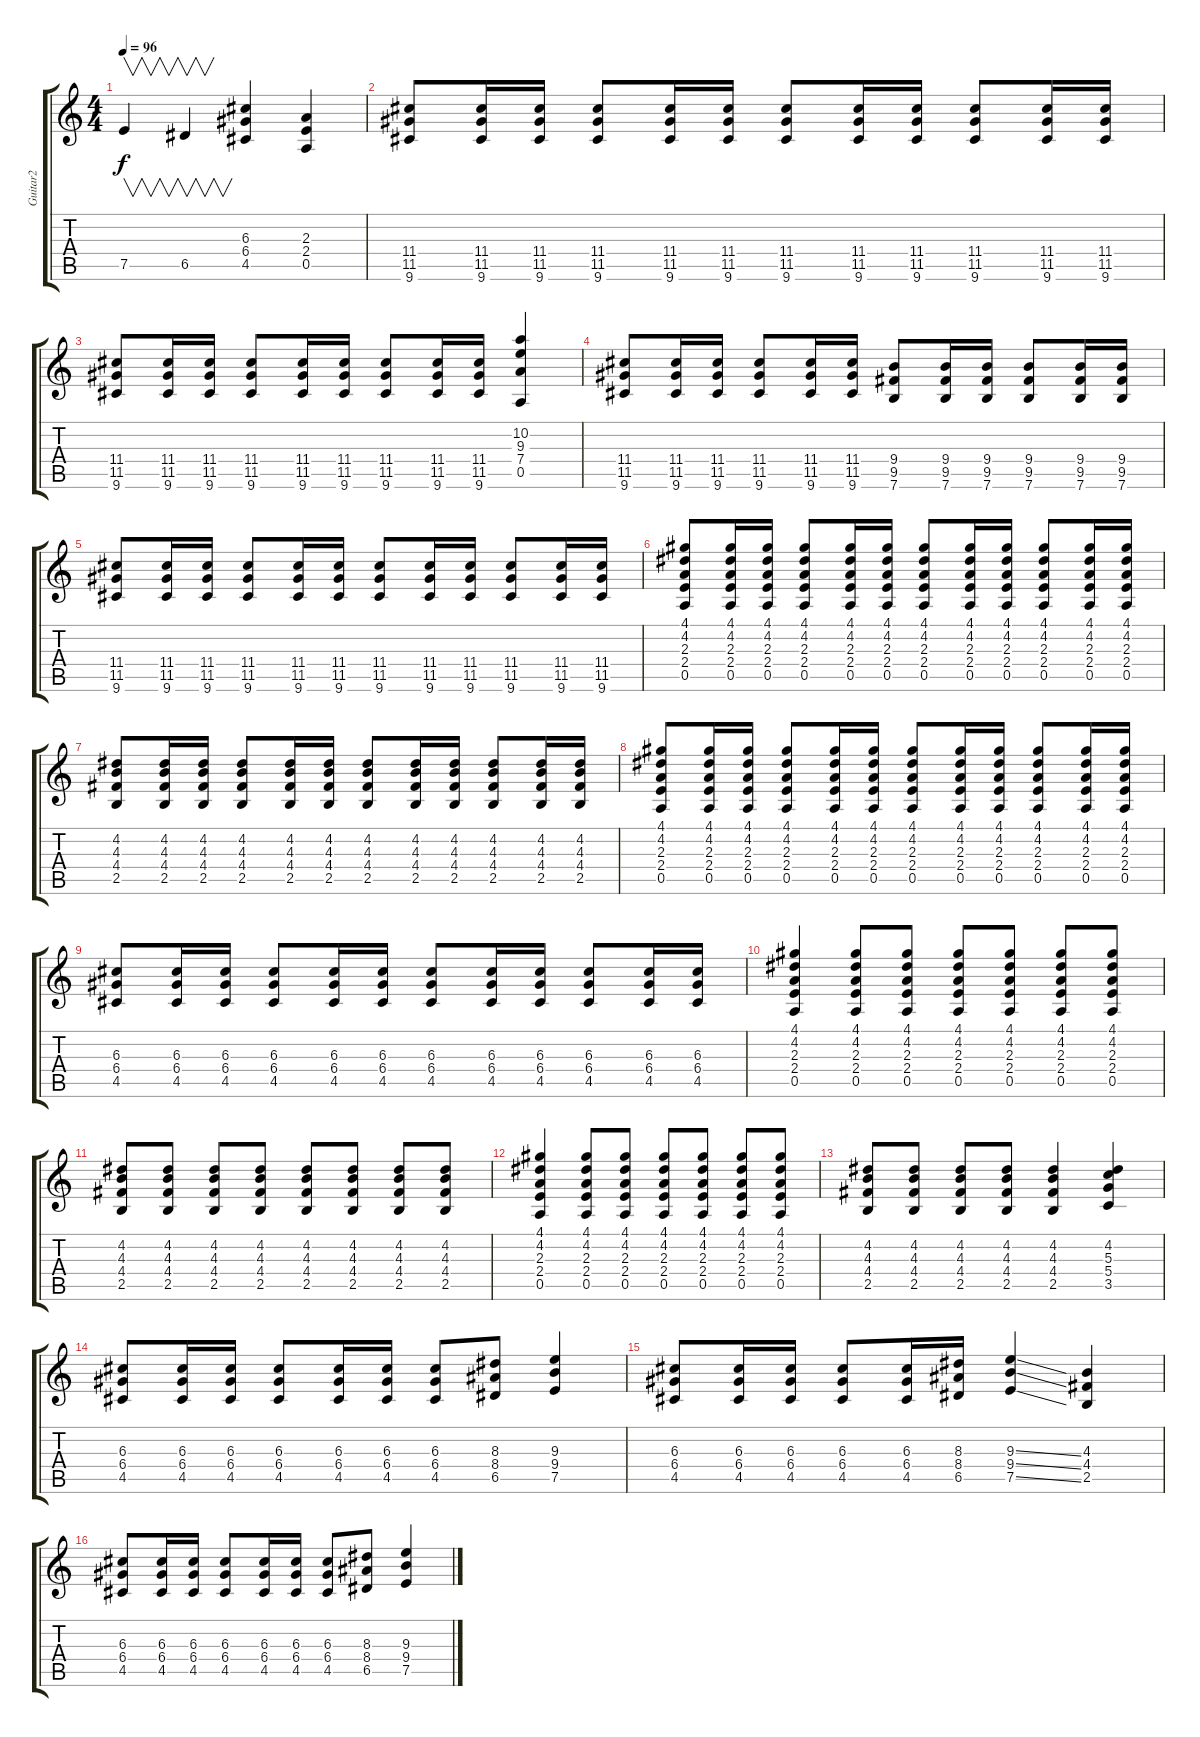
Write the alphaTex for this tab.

\track ("Guitar2" "Guitar2") {instrument distortionguitar}
\staff {score tabs}
\tuning (E4 B3 G3 D3 A2 E2) {hide}
\ts (4 4)
\tempo 96
\clef g2
\ks c
7.5.4{v dy f} 6.5.4{v} (6.3 6.4 4.5).4 (2.3 2.4 0.5).4 |
(11.4 11.5 9.6).8 (11.4 11.5 9.6).16 (11.4 11.5 9.6).16 (11.4 11.5 9.6).8 (11.4 11.5 9.6).16 (11.4 11.5 9.6).16 (11.4 11.5 9.6).8 (11.4 11.5 9.6).16 (11.4 11.5 9.6).16 (11.4 11.5 9.6).8 (11.4 11.5 9.6).16 (11.4 11.5 9.6).16 |
(11.4 11.5 9.6).8 (11.4 11.5 9.6).16 (11.4 11.5 9.6).16 (11.4 11.5 9.6).8 (11.4 11.5 9.6).16 (11.4 11.5 9.6).16 (11.4 11.5 9.6).8 (11.4 11.5 9.6).16 (11.4 11.5 9.6).16 (10.2 9.3 7.4 0.5).4 |
(11.4 11.5 9.6).8 (11.4 11.5 9.6).16 (11.4 11.5 9.6).16 (11.4 11.5 9.6).8 (11.4 11.5 9.6).16 (11.4 11.5 9.6).16 (9.4 9.5 7.6).8 (9.4 9.5 7.6).16 (9.4 9.5 7.6).16 (9.4 9.5 7.6).8 (9.4 9.5 7.6).16 (9.4 9.5 7.6).16 |
(11.4 11.5 9.6).8 (11.4 11.5 9.6).16 (11.4 11.5 9.6).16 (11.4 11.5 9.6).8 (11.4 11.5 9.6).16 (11.4 11.5 9.6).16 (11.4 11.5 9.6).8 (11.4 11.5 9.6).16 (11.4 11.5 9.6).16 (11.4 11.5 9.6).8 (11.4 11.5 9.6).16 (11.4 11.5 9.6).16 |
(4.1 4.2 2.3 2.4 0.5).8 (4.1 4.2 2.3 2.4 0.5).16 (4.1 4.2 2.3 2.4 0.5).16 (4.1 4.2 2.3 2.4 0.5).8 (4.1 4.2 2.3 2.4 0.5).16 (4.1 4.2 2.3 2.4 0.5).16 (4.1 4.2 2.3 2.4 0.5).8 (4.1 4.2 2.3 2.4 0.5).16 (4.1 4.2 2.3 2.4 0.5).16 (4.1 4.2 2.3 2.4 0.5).8 (4.1 4.2 2.3 2.4 0.5).16 (4.1 4.2 2.3 2.4 0.5).16 |
(4.2 4.3 4.4 2.5).8 (4.2 4.3 4.4 2.5).16 (4.2 4.3 4.4 2.5).16 (4.2 4.3 4.4 2.5).8 (4.2 4.3 4.4 2.5).16 (4.2 4.3 4.4 2.5).16 (4.2 4.3 4.4 2.5).8 (4.2 4.3 4.4 2.5).16 (4.2 4.3 4.4 2.5).16 (4.2 4.3 4.4 2.5).8 (4.2 4.3 4.4 2.5).16 (4.2 4.3 4.4 2.5).16 |
(4.1 4.2 2.3 2.4 0.5).8 (4.1 4.2 2.3 2.4 0.5).16 (4.1 4.2 2.3 2.4 0.5).16 (4.1 4.2 2.3 2.4 0.5).8 (4.1 4.2 2.3 2.4 0.5).16 (4.1 4.2 2.3 2.4 0.5).16 (4.1 4.2 2.3 2.4 0.5).8 (4.1 4.2 2.3 2.4 0.5).16 (4.1 4.2 2.3 2.4 0.5).16 (4.1 4.2 2.3 2.4 0.5).8 (4.1 4.2 2.3 2.4 0.5).16 (4.1 4.2 2.3 2.4 0.5).16 |
(6.3 6.4 4.5).8 (6.3 6.4 4.5).16 (6.3 6.4 4.5).16 (6.3 6.4 4.5).8 (6.3 6.4 4.5).16 (6.3 6.4 4.5).16 (6.3 6.4 4.5).8 (6.3 6.4 4.5).16 (6.3 6.4 4.5).16 (6.3 6.4 4.5).8 (6.3 6.4 4.5).16 (6.3 6.4 4.5).16 |
(4.1 4.2 2.3 2.4 0.5).4 (4.1 4.2 2.3 2.4 0.5).8 (4.1 4.2 2.3 2.4 0.5).8 (4.1 4.2 2.3 2.4 0.5).8 (4.1 4.2 2.3 2.4 0.5).8 (4.1 4.2 2.3 2.4 0.5).8 (4.1 4.2 2.3 2.4 0.5).8 |
(4.2 4.3 4.4 2.5).8 (4.2 4.3 4.4 2.5).8 (4.2 4.3 4.4 2.5).8 (4.2 4.3 4.4 2.5).8 (4.2 4.3 4.4 2.5).8 (4.2 4.3 4.4 2.5).8 (4.2 4.3 4.4 2.5).8 (4.2 4.3 4.4 2.5).8 |
(4.1 4.2 2.3 2.4 0.5).4 (4.1 4.2 2.3 2.4 0.5).8 (4.1 4.2 2.3 2.4 0.5).8 (4.1 4.2 2.3 2.4 0.5).8 (4.1 4.2 2.3 2.4 0.5).8 (4.1 4.2 2.3 2.4 0.5).8 (4.1 4.2 2.3 2.4 0.5).8 |
(4.2 4.3 4.4 2.5).8 (4.2 4.3 4.4 2.5).8 (4.2 4.3 4.4 2.5).8 (4.2 4.3 4.4 2.5).8 (4.2 4.3 4.4 2.5).4 (4.2 5.3 5.4 3.5).4 |
(6.3 6.4 4.5).8 (6.3 6.4 4.5).16 (6.3 6.4 4.5).16 (6.3 6.4 4.5).8 (6.3 6.4 4.5).16 (6.3 6.4 4.5).16 (6.3 6.4 4.5).8 (8.3 8.4 6.5).8 (9.3 9.4 7.5).4 |
(6.3 6.4 4.5).8 (6.3 6.4 4.5).16 (6.3 6.4 4.5).16 (6.3 6.4 4.5).8 (6.3 6.4 4.5).16 (8.3 8.4 6.5).16 (9.3{ss} 9.4{ss} 7.5{ss}).4 (4.3 4.4 2.5).4 |
(6.3 6.4 4.5).8 (6.3 6.4 4.5).16 (6.3 6.4 4.5).16 (6.3 6.4 4.5).8 (6.3 6.4 4.5).16 (6.3 6.4 4.5).16 (6.3 6.4 4.5).8 (8.3 8.4 6.5).8 (9.3 9.4 7.5).4
